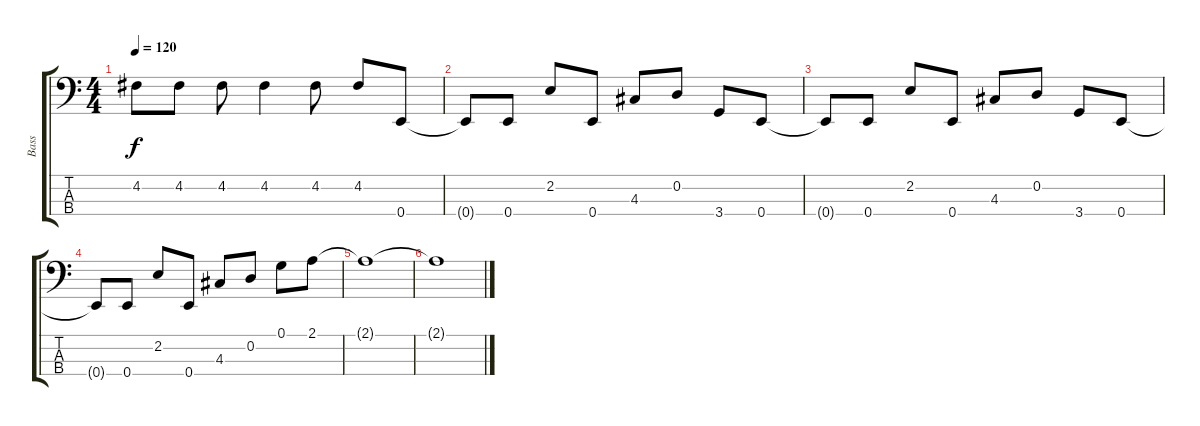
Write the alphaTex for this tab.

\track ("Bass" "Bass") {instrument electricbassfinger}
\staff {score tabs}
\tuning (G2 D2 A1 E1) {hide}
\ts (4 4)
\tempo 120
\clef f4
\ks c
4.2{t}.8{dy f} 4.2.8 4.2.8 4.2.4 4.2.8 4.2.8 0.4.8 |
0.4{t}.8 0.4.8 2.2.8 0.4.8 4.3.8 0.2.8 3.4.8 0.4.8 |
0.4{t}.8 0.4.8 2.2.8 0.4.8 4.3.8 0.2.8 3.4.8 0.4.8 |
0.4{t}.8 0.4.8 2.2.8 0.4.8 4.3.8 0.2.8 0.1.8 2.1.8 |
2.1{t}.1 |
2.1{t}.1
